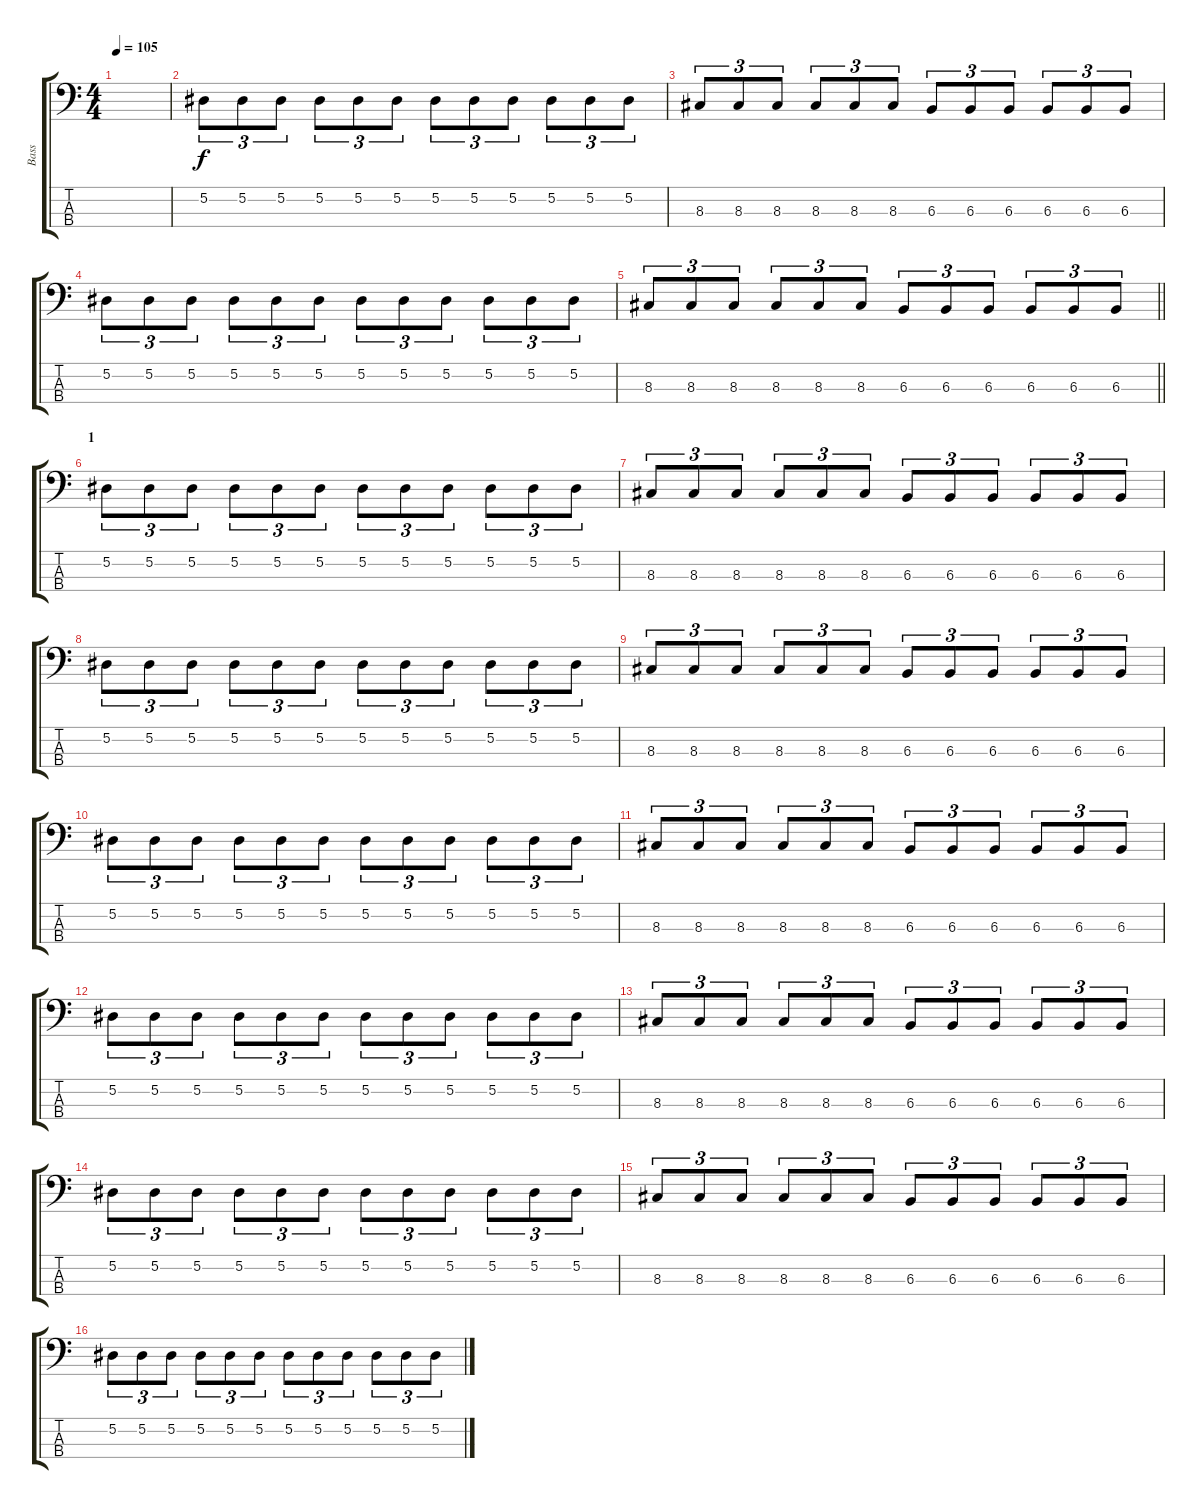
\track ("Bass" "Bass") {instrument electricbassfinger}
\staff {score tabs}
\tuning (Eb2 Bb1 F1 C1) {hide}
\ts (4 4)
\tempo 105
\clef f4
\ks c
|
5.2.8{tu (3 2)} 5.2.8{tu (3 2)} 5.2.8{tu (3 2)} 5.2.8{tu (3 2)} 5.2.8{tu (3 2)} 5.2.8{tu (3 2)} 5.2.8{tu (3 2)} 5.2.8{tu (3 2)} 5.2.8{tu (3 2)} 5.2.8{tu (3 2)} 5.2.8{tu (3 2)} 5.2.8{tu (3 2)} |
8.3.8{tu (3 2)} 8.3.8{tu (3 2)} 8.3.8{tu (3 2)} 8.3.8{tu (3 2)} 8.3.8{tu (3 2)} 8.3.8{tu (3 2)} 6.3.8{tu (3 2)} 6.3.8{tu (3 2)} 6.3.8{tu (3 2)} 6.3.8{tu (3 2)} 6.3.8{tu (3 2)} 6.3.8{tu (3 2)} |
5.2.8{tu (3 2)} 5.2.8{tu (3 2)} 5.2.8{tu (3 2)} 5.2.8{tu (3 2)} 5.2.8{tu (3 2)} 5.2.8{tu (3 2)} 5.2.8{tu (3 2)} 5.2.8{tu (3 2)} 5.2.8{tu (3 2)} 5.2.8{tu (3 2)} 5.2.8{tu (3 2)} 5.2.8{tu (3 2)} |
\barLineRight lightlight
8.3.8{tu (3 2)} 8.3.8{tu (3 2)} 8.3.8{tu (3 2)} 8.3.8{tu (3 2)} 8.3.8{tu (3 2)} 8.3.8{tu (3 2)} 6.3.8{tu (3 2)} 6.3.8{tu (3 2)} 6.3.8{tu (3 2)} 6.3.8{tu (3 2)} 6.3.8{tu (3 2)} 6.3.8{tu (3 2)} |
\section ("" "1")
5.2.8{tu (3 2)} 5.2.8{tu (3 2)} 5.2.8{tu (3 2)} 5.2.8{tu (3 2)} 5.2.8{tu (3 2)} 5.2.8{tu (3 2)} 5.2.8{tu (3 2)} 5.2.8{tu (3 2)} 5.2.8{tu (3 2)} 5.2.8{tu (3 2)} 5.2.8{tu (3 2)} 5.2.8{tu (3 2)} |
8.3.8{tu (3 2)} 8.3.8{tu (3 2)} 8.3.8{tu (3 2)} 8.3.8{tu (3 2)} 8.3.8{tu (3 2)} 8.3.8{tu (3 2)} 6.3.8{tu (3 2)} 6.3.8{tu (3 2)} 6.3.8{tu (3 2)} 6.3.8{tu (3 2)} 6.3.8{tu (3 2)} 6.3.8{tu (3 2)} |
5.2.8{tu (3 2)} 5.2.8{tu (3 2)} 5.2.8{tu (3 2)} 5.2.8{tu (3 2)} 5.2.8{tu (3 2)} 5.2.8{tu (3 2)} 5.2.8{tu (3 2)} 5.2.8{tu (3 2)} 5.2.8{tu (3 2)} 5.2.8{tu (3 2)} 5.2.8{tu (3 2)} 5.2.8{tu (3 2)} |
8.3.8{tu (3 2)} 8.3.8{tu (3 2)} 8.3.8{tu (3 2)} 8.3.8{tu (3 2)} 8.3.8{tu (3 2)} 8.3.8{tu (3 2)} 6.3.8{tu (3 2)} 6.3.8{tu (3 2)} 6.3.8{tu (3 2)} 6.3.8{tu (3 2)} 6.3.8{tu (3 2)} 6.3.8{tu (3 2)} |
5.2.8{tu (3 2)} 5.2.8{tu (3 2)} 5.2.8{tu (3 2)} 5.2.8{tu (3 2)} 5.2.8{tu (3 2)} 5.2.8{tu (3 2)} 5.2.8{tu (3 2)} 5.2.8{tu (3 2)} 5.2.8{tu (3 2)} 5.2.8{tu (3 2)} 5.2.8{tu (3 2)} 5.2.8{tu (3 2)} |
8.3.8{tu (3 2)} 8.3.8{tu (3 2)} 8.3.8{tu (3 2)} 8.3.8{tu (3 2)} 8.3.8{tu (3 2)} 8.3.8{tu (3 2)} 6.3.8{tu (3 2)} 6.3.8{tu (3 2)} 6.3.8{tu (3 2)} 6.3.8{tu (3 2)} 6.3.8{tu (3 2)} 6.3.8{tu (3 2)} |
5.2.8{tu (3 2)} 5.2.8{tu (3 2)} 5.2.8{tu (3 2)} 5.2.8{tu (3 2)} 5.2.8{tu (3 2)} 5.2.8{tu (3 2)} 5.2.8{tu (3 2)} 5.2.8{tu (3 2)} 5.2.8{tu (3 2)} 5.2.8{tu (3 2)} 5.2.8{tu (3 2)} 5.2.8{tu (3 2)} |
8.3.8{tu (3 2)} 8.3.8{tu (3 2)} 8.3.8{tu (3 2)} 8.3.8{tu (3 2)} 8.3.8{tu (3 2)} 8.3.8{tu (3 2)} 6.3.8{tu (3 2)} 6.3.8{tu (3 2)} 6.3.8{tu (3 2)} 6.3.8{tu (3 2)} 6.3.8{tu (3 2)} 6.3.8{tu (3 2)} |
5.2.8{tu (3 2)} 5.2.8{tu (3 2)} 5.2.8{tu (3 2)} 5.2.8{tu (3 2)} 5.2.8{tu (3 2)} 5.2.8{tu (3 2)} 5.2.8{tu (3 2)} 5.2.8{tu (3 2)} 5.2.8{tu (3 2)} 5.2.8{tu (3 2)} 5.2.8{tu (3 2)} 5.2.8{tu (3 2)} |
8.3.8{tu (3 2)} 8.3.8{tu (3 2)} 8.3.8{tu (3 2)} 8.3.8{tu (3 2)} 8.3.8{tu (3 2)} 8.3.8{tu (3 2)} 6.3.8{tu (3 2)} 6.3.8{tu (3 2)} 6.3.8{tu (3 2)} 6.3.8{tu (3 2)} 6.3.8{tu (3 2)} 6.3.8{tu (3 2)} |
5.2.8{tu (3 2)} 5.2.8{tu (3 2)} 5.2.8{tu (3 2)} 5.2.8{tu (3 2)} 5.2.8{tu (3 2)} 5.2.8{tu (3 2)} 5.2.8{tu (3 2)} 5.2.8{tu (3 2)} 5.2.8{tu (3 2)} 5.2.8{tu (3 2)} 5.2.8{tu (3 2)} 5.2.8{tu (3 2)}
